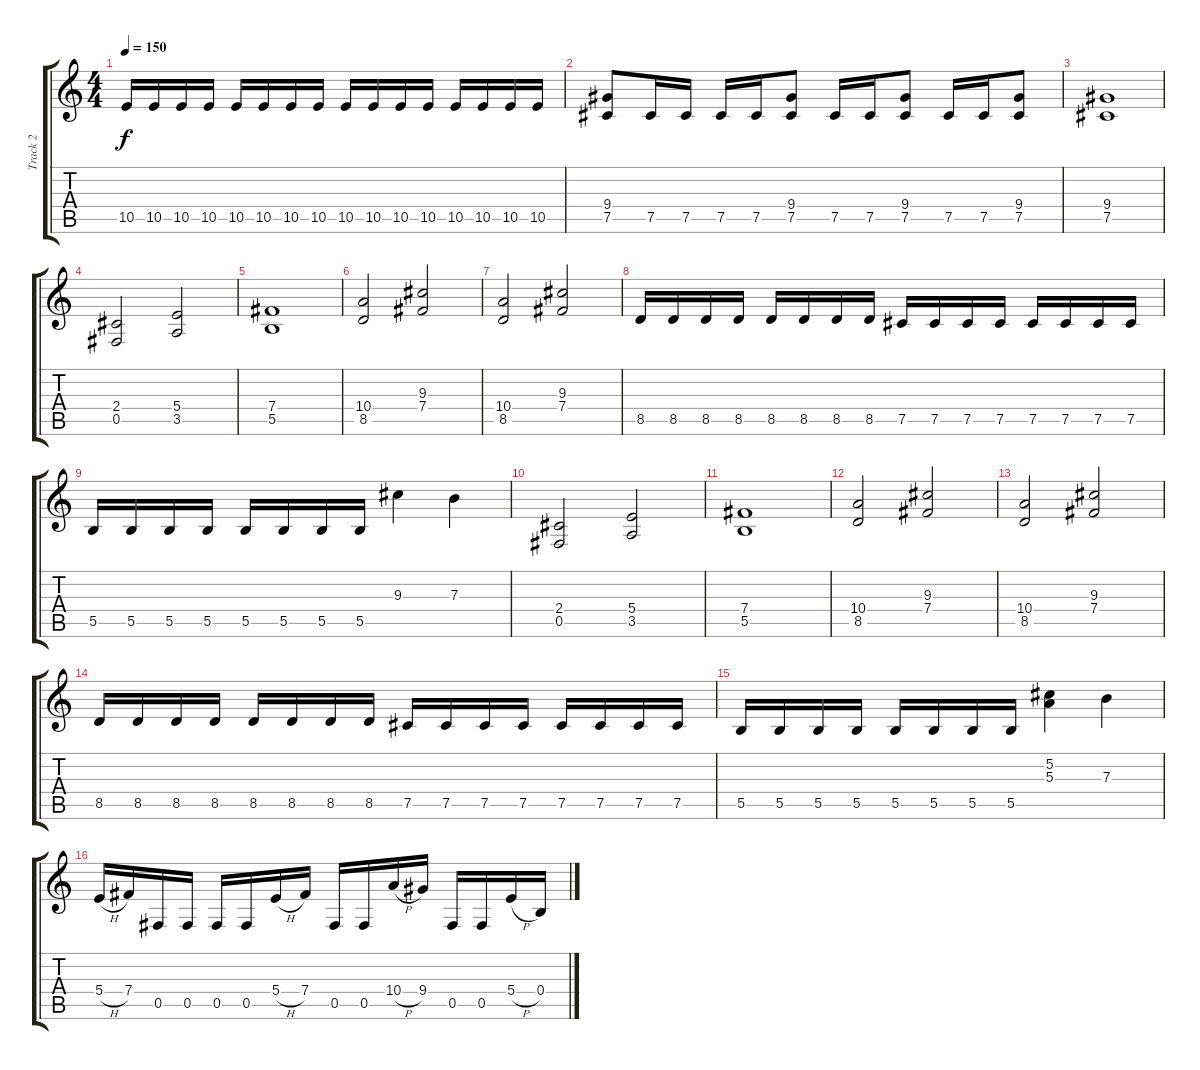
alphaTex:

\track ("Track 2" "Track 2") {instrument overdrivenguitar}
\staff {score tabs}
\tuning (Db4 Ab3 E3 B2 Gb2 Db2) {hide}
\ts (4 4)
\tempo 150
\clef g2
\ks c
10.5.16{dy f} 10.5.16 10.5.16 10.5.16 10.5.16 10.5.16 10.5.16 10.5.16 10.5.16 10.5.16 10.5.16 10.5.16 10.5.16 10.5.16 10.5.16 10.5.16 |
(9.4 7.5).8 7.5.16 7.5.16 7.5.16 7.5.16 (9.4 7.5).8 7.5.16 7.5.16 (9.4 7.5).8 7.5.16 7.5.16 (9.4 7.5).8 |
(9.4 7.5).1 |
(2.4 0.5).2 (5.4 3.5).2 |
(7.4 5.5).1 |
(10.4 8.5).2 (9.3 7.4).2 |
(10.4 8.5).2 (9.3 7.4).2 |
8.5.16 8.5.16 8.5.16 8.5.16 8.5.16 8.5.16 8.5.16 8.5.16 7.5.16 7.5.16 7.5.16 7.5.16 7.5.16 7.5.16 7.5.16 7.5.16 |
5.5.16 5.5.16 5.5.16 5.5.16 5.5.16 5.5.16 5.5.16 5.5.16 9.3.4 7.3.4 |
(2.4 0.5).2 (5.4 3.5).2 |
(7.4 5.5).1 |
(10.4 8.5).2 (9.3 7.4).2 |
(10.4 8.5).2 (9.3 7.4).2 |
8.5.16 8.5.16 8.5.16 8.5.16 8.5.16 8.5.16 8.5.16 8.5.16 7.5.16 7.5.16 7.5.16 7.5.16 7.5.16 7.5.16 7.5.16 7.5.16 |
5.5.16 5.5.16 5.5.16 5.5.16 5.5.16 5.5.16 5.5.16 5.5.16 (5.2 5.3).4 7.3.4 |
5.4{h}.16 7.4.16 0.5.16 0.5.16 0.5.16 0.5.16 5.4{h}.16 7.4.16 0.5.16 0.5.16 10.4{h}.16 9.4.16 0.5.16 0.5.16 5.4{h}.16 0.4{h}.16
